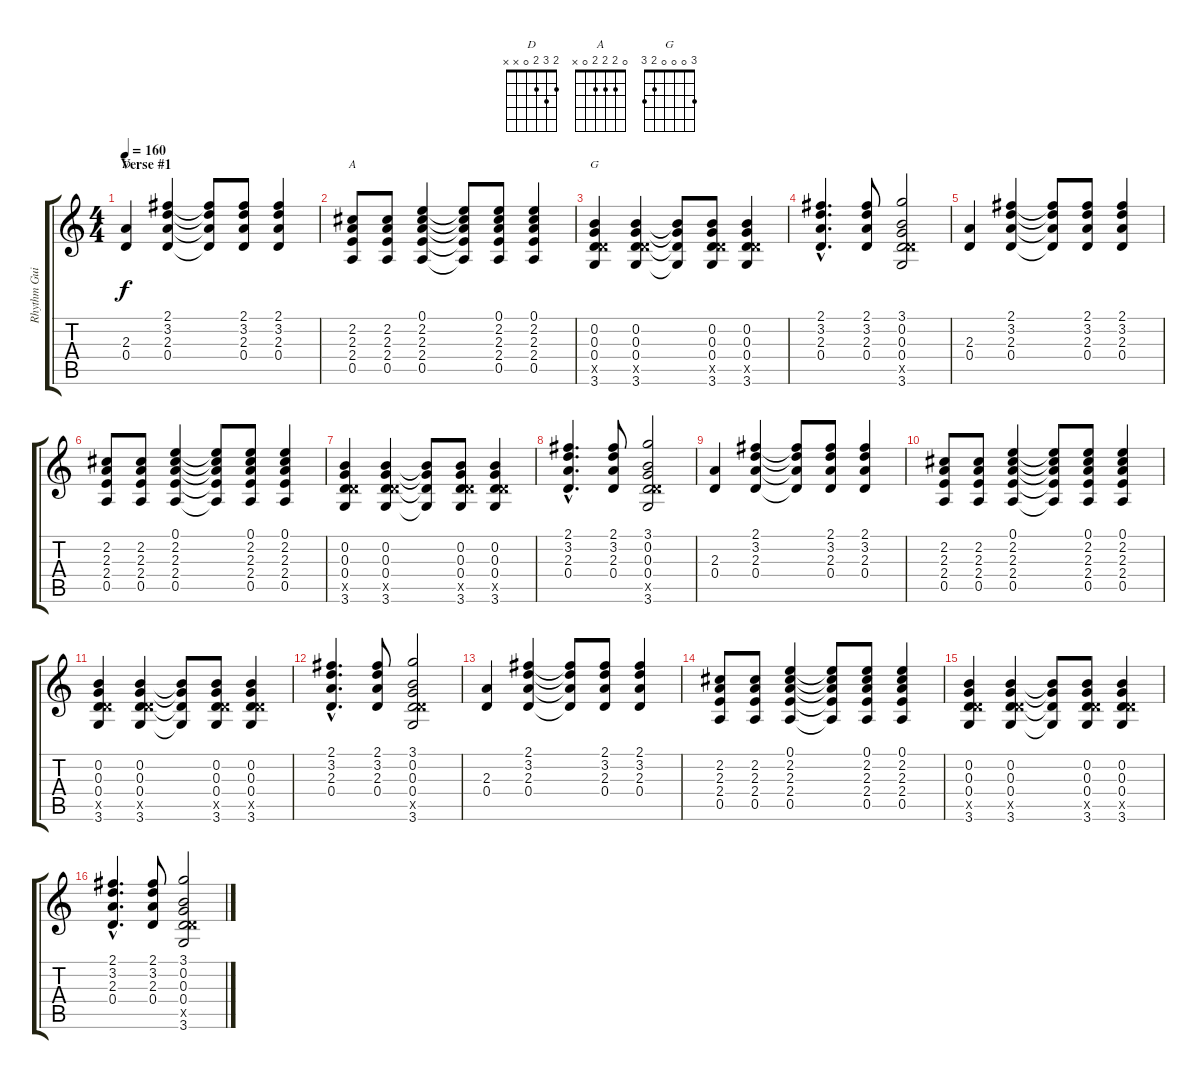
\track ("Rhythm Guitar" "Rhythm Gui") {instrument electricguitarclean}
\staff {score tabs}
\tuning (E4 B3 G3 D3 A2 E2) {hide}
\chord ("D" 2 3 2 0 x x)
\chord ("A" 0 2 2 2 0 x)
\chord ("G" 3 0 0 0 2 3)
\ts (4 4)
\section ("" "Verse #1")
\tempo 160
\clef g2
\ks c
(2.3 0.4).4{ch "D" dy f} (2.1 3.2 2.3 0.4).4 (2.1{t} 3.2{t} 2.3{t} 0.4{t}).8 (2.1 3.2 2.3 0.4).8 (2.1 3.2 2.3 0.4).4 |
(2.2 2.3 2.4 0.5).8{ch "A"} (2.2 2.3 2.4 0.5).8 (0.1 2.2 2.3 2.4 0.5).4 (0.1{t} 2.2{t} 2.3{t} 2.4{t} 0.5{t}).8 (0.1 2.2 2.3 2.4 0.5).8 (0.1 2.2 2.3 2.4 0.5).4 |
(0.2 0.3 0.4 5.5{x} 3.6).4{ch "G"} (0.2 0.3 0.4 5.5{x} 3.6).4 (0.2{t} 0.3{t} 0.4{t} 3.6{t}).8 (0.2 0.3 0.4 5.5{x} 3.6).8 (0.2 0.3 0.4 5.5{x} 3.6).4 |
(2.1{hac} 3.2{hac} 2.3{hac} 0.4{hac}).4{d} (2.1 3.2 2.3 0.4).8 (3.1 0.2 0.3 0.4 5.5{x} 3.6).2 |
(2.3 0.4).4 (2.1 3.2 2.3 0.4).4 (2.1{t} 3.2{t} 2.3{t} 0.4{t}).8 (2.1 3.2 2.3 0.4).8 (2.1 3.2 2.3 0.4).4 |
(2.2 2.3 2.4 0.5).8 (2.2 2.3 2.4 0.5).8 (0.1 2.2 2.3 2.4 0.5).4 (0.1{t} 2.2{t} 2.3{t} 2.4{t} 0.5{t}).8 (0.1 2.2 2.3 2.4 0.5).8 (0.1 2.2 2.3 2.4 0.5).4 |
(0.2 0.3 0.4 5.5{x} 3.6).4 (0.2 0.3 0.4 5.5{x} 3.6).4 (0.2{t} 0.3{t} 0.4{t} 3.6{t}).8 (0.2 0.3 0.4 5.5{x} 3.6).8 (0.2 0.3 0.4 5.5{x} 3.6).4 |
(2.1{hac} 3.2{hac} 2.3{hac} 0.4{hac}).4{d} (2.1 3.2 2.3 0.4).8 (3.1 0.2 0.3 0.4 5.5{x} 3.6).2 |
(2.3 0.4).4 (2.1 3.2 2.3 0.4).4 (2.1{t} 3.2{t} 2.3{t} 0.4{t}).8 (2.1 3.2 2.3 0.4).8 (2.1 3.2 2.3 0.4).4 |
(2.2 2.3 2.4 0.5).8 (2.2 2.3 2.4 0.5).8 (0.1 2.2 2.3 2.4 0.5).4 (0.1{t} 2.2{t} 2.3{t} 2.4{t} 0.5{t}).8 (0.1 2.2 2.3 2.4 0.5).8 (0.1 2.2 2.3 2.4 0.5).4 |
(0.2 0.3 0.4 5.5{x} 3.6).4 (0.2 0.3 0.4 5.5{x} 3.6).4 (0.2{t} 0.3{t} 0.4{t} 3.6{t}).8 (0.2 0.3 0.4 5.5{x} 3.6).8 (0.2 0.3 0.4 5.5{x} 3.6).4 |
(2.1{hac} 3.2{hac} 2.3{hac} 0.4{hac}).4{d} (2.1 3.2 2.3 0.4).8 (3.1 0.2 0.3 0.4 5.5{x} 3.6).2 |
(2.3 0.4).4 (2.1 3.2 2.3 0.4).4 (2.1{t} 3.2{t} 2.3{t} 0.4{t}).8 (2.1 3.2 2.3 0.4).8 (2.1 3.2 2.3 0.4).4 |
(2.2 2.3 2.4 0.5).8 (2.2 2.3 2.4 0.5).8 (0.1 2.2 2.3 2.4 0.5).4 (0.1{t} 2.2{t} 2.3{t} 2.4{t} 0.5{t}).8 (0.1 2.2 2.3 2.4 0.5).8 (0.1 2.2 2.3 2.4 0.5).4 |
(0.2 0.3 0.4 5.5{x} 3.6).4 (0.2 0.3 0.4 5.5{x} 3.6).4 (0.2{t} 0.3{t} 0.4{t} 3.6{t}).8 (0.2 0.3 0.4 5.5{x} 3.6).8 (0.2 0.3 0.4 5.5{x} 3.6).4 |
(2.1{hac} 3.2{hac} 2.3{hac} 0.4{hac}).4{d} (2.1 3.2 2.3 0.4).8 (3.1 0.2 0.3 0.4 5.5{x} 3.6).2
